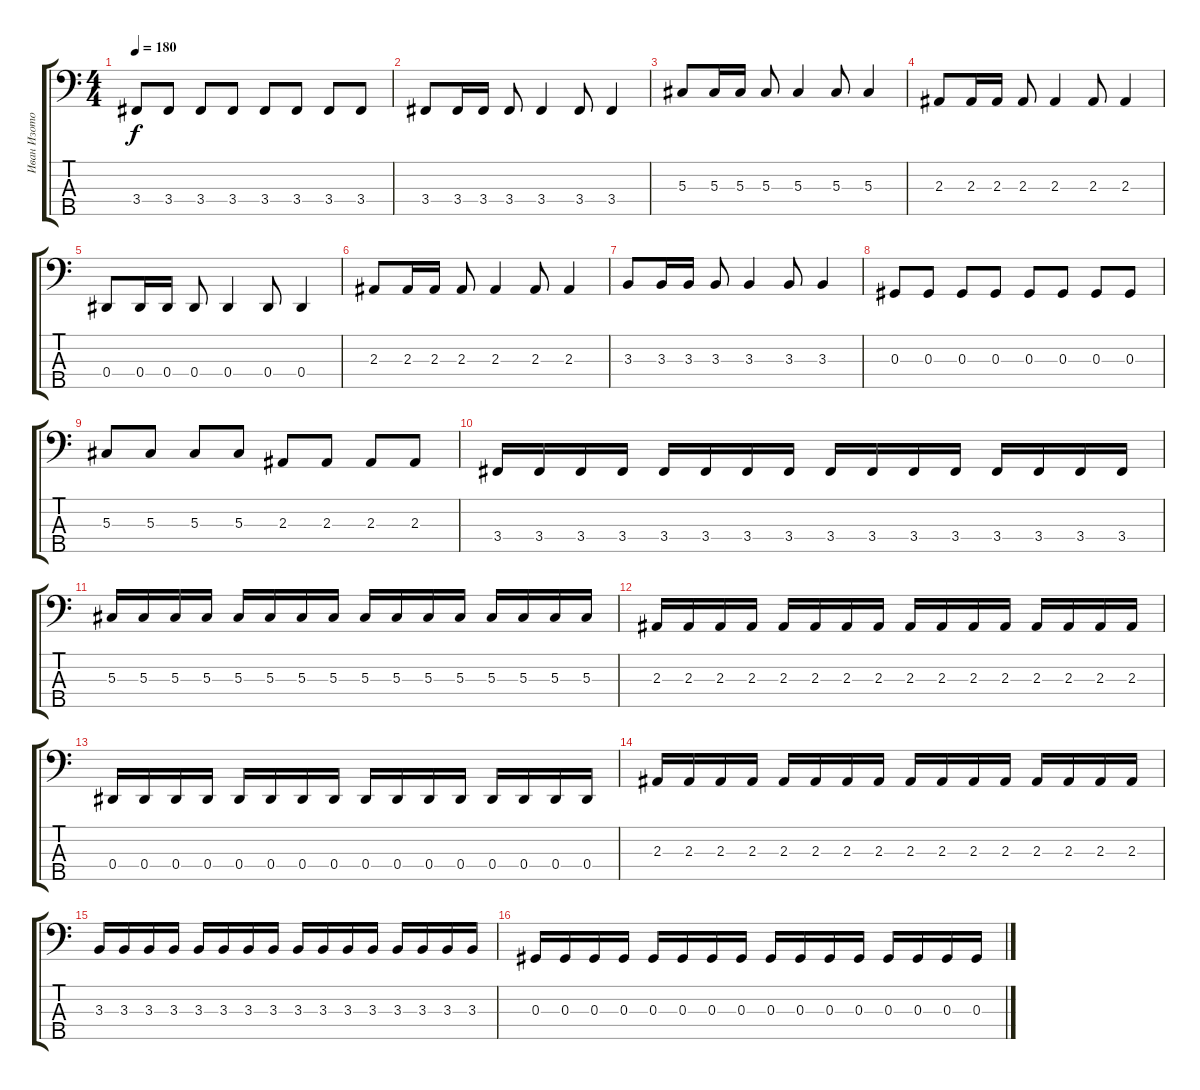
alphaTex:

\track ("Иван Изотов" "Иван Изото") {instrument electricbasspick}
\staff {score tabs}
\tuning (Gb2 Db2 Ab1 Eb1 Bb0) {hide}
\ts (4 4)
\tempo 180
\clef f4
\ks c
3.4.8{dy f} 3.4.8 3.4.8 3.4.8 3.4.8 3.4.8 3.4.8 3.4.8 |
3.4.8 3.4.16 3.4.16 3.4.8 3.4.4 3.4.8 3.4.4 |
5.3.8 5.3.16 5.3.16 5.3.8 5.3.4 5.3.8 5.3.4 |
2.3.8 2.3.16 2.3.16 2.3.8 2.3.4 2.3.8 2.3.4 |
0.4.8 0.4.16 0.4.16 0.4.8 0.4.4 0.4.8 0.4.4 |
2.3.8 2.3.16 2.3.16 2.3.8 2.3.4 2.3.8 2.3.4 |
3.3.8 3.3.16 3.3.16 3.3.8 3.3.4 3.3.8 3.3.4 |
0.3.8 0.3.8 0.3.8 0.3.8 0.3.8 0.3.8 0.3.8 0.3.8 |
5.3.8 5.3.8 5.3.8 5.3.8 2.3.8 2.3.8 2.3.8 2.3.8 |
3.4.16 3.4.16 3.4.16 3.4.16 3.4.16 3.4.16 3.4.16 3.4.16 3.4.16 3.4.16 3.4.16 3.4.16 3.4.16 3.4.16 3.4.16 3.4.16 |
5.3.16 5.3.16 5.3.16 5.3.16 5.3.16 5.3.16 5.3.16 5.3.16 5.3.16 5.3.16 5.3.16 5.3.16 5.3.16 5.3.16 5.3.16 5.3.16 |
2.3.16 2.3.16 2.3.16 2.3.16 2.3.16 2.3.16 2.3.16 2.3.16 2.3.16 2.3.16 2.3.16 2.3.16 2.3.16 2.3.16 2.3.16 2.3.16 |
0.4.16 0.4.16 0.4.16 0.4.16 0.4.16 0.4.16 0.4.16 0.4.16 0.4.16 0.4.16 0.4.16 0.4.16 0.4.16 0.4.16 0.4.16 0.4.16 |
2.3.16 2.3.16 2.3.16 2.3.16 2.3.16 2.3.16 2.3.16 2.3.16 2.3.16 2.3.16 2.3.16 2.3.16 2.3.16 2.3.16 2.3.16 2.3.16 |
3.3.16 3.3.16 3.3.16 3.3.16 3.3.16 3.3.16 3.3.16 3.3.16 3.3.16 3.3.16 3.3.16 3.3.16 3.3.16 3.3.16 3.3.16 3.3.16 |
0.3.16 0.3.16 0.3.16 0.3.16 0.3.16 0.3.16 0.3.16 0.3.16 0.3.16 0.3.16 0.3.16 0.3.16 0.3.16 0.3.16 0.3.16 0.3.16
